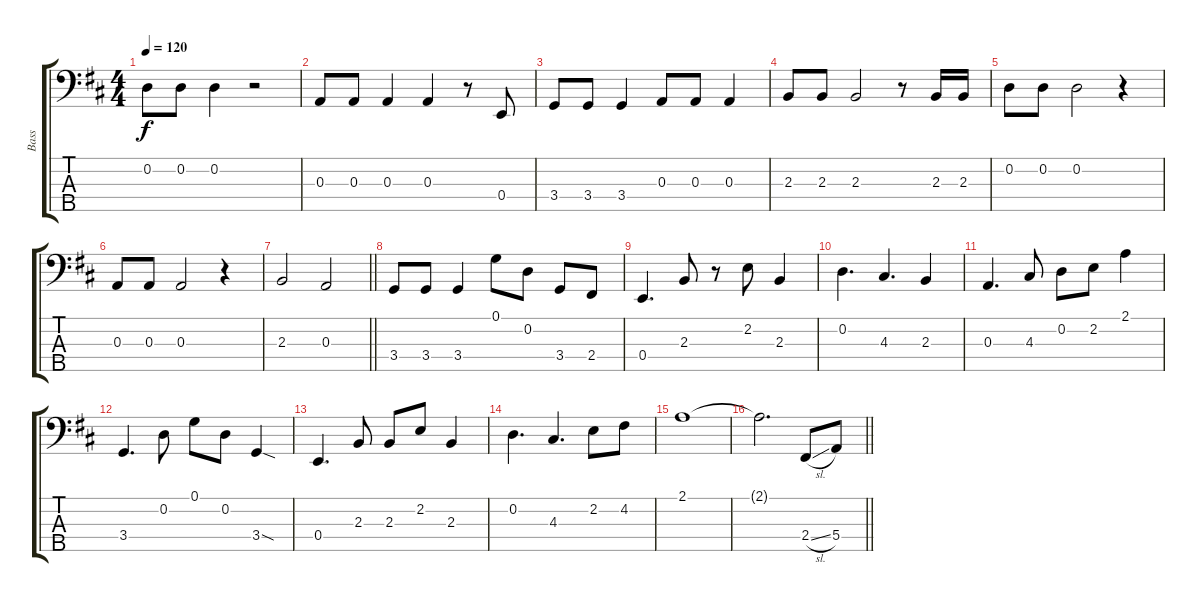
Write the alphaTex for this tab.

\track ("Bass" "Bass") {instrument electricbassfinger}
\staff {score tabs}
\tuning (G2 D2 A1 E1 B0) {hide}
\ts (4 4)
\tempo 120
\clef f4
\ks d
0.2.8{dy f} 0.2.8 0.2.4 r.2 |
0.3.8 0.3.8 0.3.4 0.3.4 r.8 0.4.8 |
3.4.8 3.4.8 3.4.4 0.3.8 0.3.8 0.3.4 |
2.3.8 2.3.8 2.3.2 r.8 2.3.16 2.3.16 |
0.2.8 0.2.8 0.2.2 r.4 |
0.3.8 0.3.8 0.3.2 r.4 |
\barLineRight lightlight
2.3.2 0.3.2 |
3.4.8 3.4.8 3.4.4 0.1.8 0.2.8 3.4.8 2.4.8 |
0.4.4{d} 2.3.8 r.8 2.2.8 2.3.4 |
0.2.4{d} 4.3.4{d} 2.3.4 |
0.3.4{d} 4.3.8 0.2.8 2.2.8 2.1.4 |
3.4.4{d} 0.2.8 0.1.8 0.2.8 3.4{sod}.4 |
0.4.4{d} 2.3.8 2.3.8 2.2.8 2.3.4 |
0.2.4{d} 4.3.4{d} 2.2.8 4.2.8 |
2.1.1 |
\barLineRight lightlight
2.1{t}.2{d} 2.4{sl}.8 5.4.8
